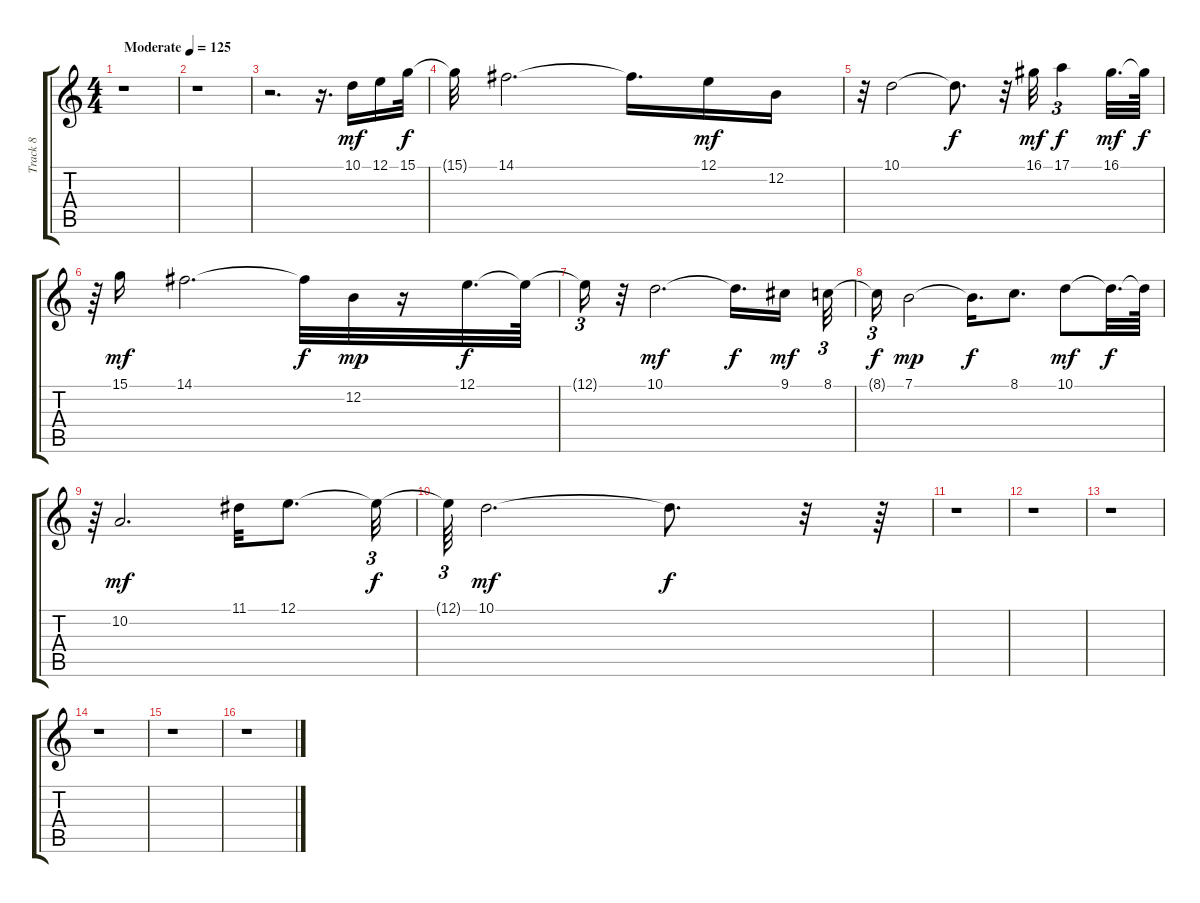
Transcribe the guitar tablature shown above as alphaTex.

\track ("Track 8" "Track 8") {instrument oboe}
\staff {score tabs}
\tuning (E4 B3 G3 D3 A2 E2) {hide}
\ts (4 4)
\tempo (125 "Moderate")
\clef g2
\ks c
r.1{dy mf instrument oboe} |
r.1 |
r.2{d} r.16{d} 10.1.16 12.1.16 15.1.32{dy f} |
15.1{t}.32 14.1.2{d} 14.1{t}.16{d} 12.1.16{dy mf} 12.2.16 |
r.32 10.1.2 10.1{t}.8{d dy f} r.32 16.1.32{dy mf} 17.1.4{tu (3 2) dy f} 16.1.32{d dy mf} 16.1{t}.64{dy f} |
r.64{tu (3 2)} 15.1.16{dy mf} 14.1.2{d} 14.1{t}.32{dy f} 12.2.32{dy mp} r.16 12.1.32{d dy f} 12.1{t}.64 |
12.1{t}.16{tu (3 2)} r.32 10.1.2{d dy mf} 10.1{t}.16{d dy f} 9.1.16{dy mf} 8.1.32{tu (3 2)} |
8.1{t}.16{tu (3 2) dy f} 7.1.2{dy mp} 7.1{t}.16{d dy f} 8.1.8{d} 10.1.8{dy mf} 10.1{t}.32{d dy f} 10.1{t}.64 |
r.64{tu (3 2)} 10.2.2{d dy mf} 11.1.32 12.1.8{d} 12.1{t}.32{tu (3 2) dy f} |
12.1{t}.64{tu (3 2)} 10.1.2{d dy mf} 10.1{t}.8{d dy f} r.32 r.64 |
r.1 |
r.1 |
r.1 |
r.1 |
r.1 |
r.1
